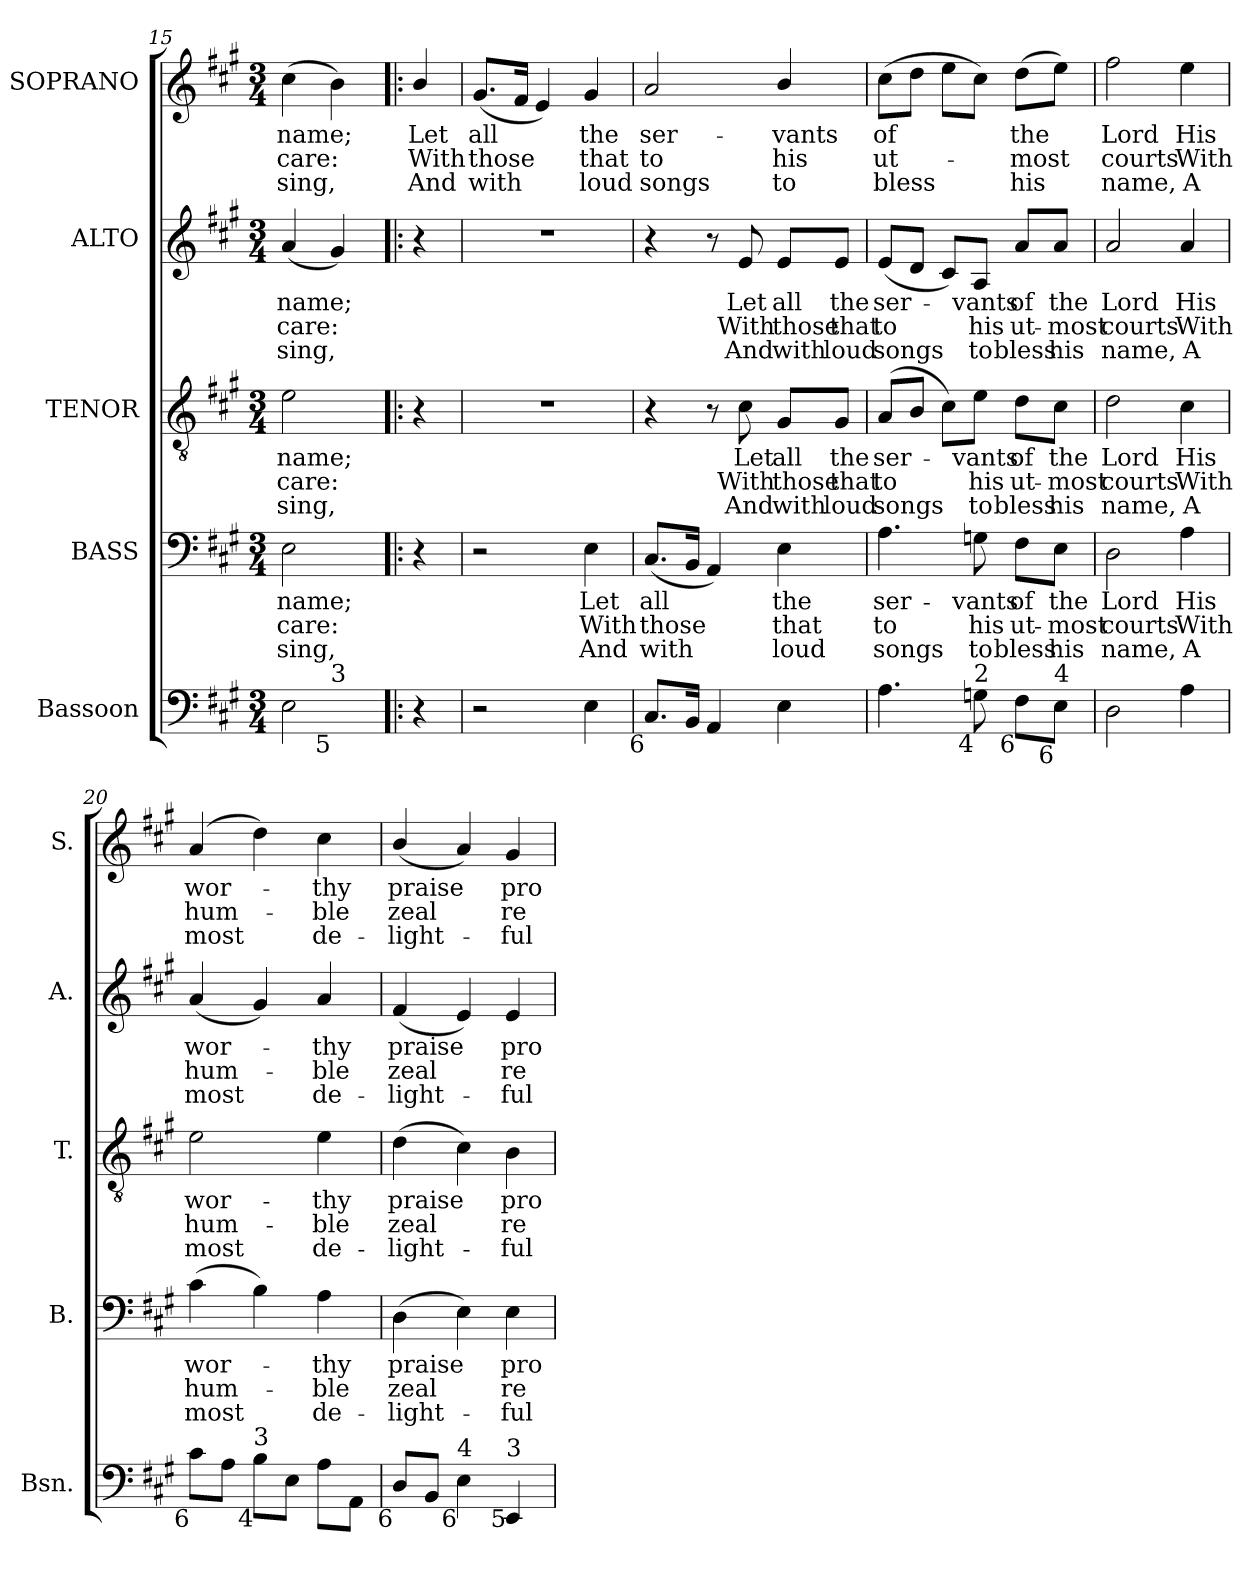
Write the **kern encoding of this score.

**kern	**kern	**text	**text	**text	**kern	**text	**text	**text	**kern	**text	**text	**text	**kern	**text	**text	**text
*part5	*part4	*part4	*part4	*part4	*part3	*part3	*part3	*part3	*part2	*part2	*part2	*part2	*part1	*part1	*part1	*part1
*staff5	*staff4	*staff4	*staff4	*staff4	*staff3	*staff3	*staff3	*staff3	*staff2	*staff2	*staff2	*staff2	*staff1	*staff1	*staff1	*staff1
*I"Bassoon	*I"BASS	*	*	*	*I"TENOR	*	*	*	*I"ALTO	*	*	*	*I"SOPRANO	*	*	*
*I'Bsn.	*I'B.	*	*	*	*I'T.	*	*	*	*I'A.	*	*	*	*I'S.	*	*	*
*clefF4	*clefF4	*	*	*	*clefGv2	*	*	*	*clefG2	*	*	*	*clefG2	*	*	*
*	*	*	*	*	*ITrd7c12	*	*	*	*	*	*	*	*	*	*	*
*k[f#c#g#]	*k[f#c#g#]	*	*	*	*k[f#c#g#]	*	*	*	*k[f#c#g#]	*	*	*	*k[f#c#g#]	*	*	*
*A:	*A:	*	*	*	*A:	*	*	*	*A:	*	*	*	*A:	*	*	*
*M3/4	*M3/4	*	*	*	*M3/4	*	*	*	*M3/4	*	*	*	*M3/4	*	*	*
=15	=15	=15	=15	=15	=15	=15	=15	=15	=15	=15	=15	=15	=15	=15	=15	=15
!	!	!LO:LY:b:color=#000000	!LO:LY:b:color=#000000	!LO:LY:b:color=#000000	!	!	!	!	!	!	!	!	!	!	!	!
!	!	!	!	!	!	!LO:LY:b:color=#000000	!LO:LY:b:color=#000000	!LO:LY:b:color=#000000	!	!	!	!	!	!	!	!
!	!	!	!	!	!	!	!	!	!	!LO:LY:b:color=#000000	!LO:LY:b:color=#000000	!LO:LY:b:color=#000000	!	!	!	!
!LO:TX:b:rj:t=6	!	!	!	!	!	!	!	!	!	!	!	!	!	!	!	!
!LO:TX:t=4	!	!	!	!	!	!	!	!	!	!	!	!	!	!	!	!
!	!	!	!	!	!	!	!	!	!	!	!	!	!	!LO:LY:b:color=#000000	!LO:LY:b:color=#000000	!LO:LY:b:color=#000000
*^	*	*	*	*	*	*	*	*	*	*	*	*	*	*	*	*
2Ei\	4ryy	2Ei\	name;	care:	sing,	2Ei\	name;	care:	sing,	(4ai/	name;	care:	sing,	(4cc#i\	name;	care:	sing,
!	!LO:TX:b:rj:t=5	!	!	!	!	!	!	!	!	!	!	!	!	!	!	!	!
!	!LO:TX:t=3	!	!	!	!	!	!	!	!	!	!	!	!	!	!	!	!
.	4ryy	.	.	.	.	.	.	.	.	4g#i/)	.	.	.	4bi\)	.	.	.
*v	*v	*	*	*	*	*	*	*	*	*	*	*	*	*	*	*	*
!!LO:PB:g=z
=15!|:	=15!|:	=15!|:	=15!|:	=15!|:	=15!|:	=15!|:	=15!|:	=15!|:	=15!|:	=15!|:	=15!|:	=15!|:	=15!|:	=15!|:	=15!|:	=15!|:
*^	*	*	*	*	*	*	*	*	*	*	*	*	*	*	*	*
!	!	!	!	!	!	!	!	!	!	!	!	!	!	!	!LO:LY:b:color=#000000	!LO:LY:b:color=#000000	!LO:LY:b:color=#000000
*v	*v	*	*	*	*	*	*	*	*	*	*	*	*	*	*	*	*
4r	4r	.	.	.	4r	.	.	.	4r	.	.	.	4bi/	Let	With	And
=16	=16	=16	=16	=16	=16	=16	=16	=16	=16	=16	=16	=16	=16	=16	=16	=16
!	!	!	!	!	!LO:N:vis=1	!	!	!	!LO:N:vis=1	!	!	!	!	!	!	!
!	!	!	!	!	!	!	!	!	!	!	!	!	!	!LO:LY:b:color=#000000	!LO:LY:b:color=#000000	!LO:LY:b:color=#000000
2r	2r	.	.	.	2.r	.	.	.	2.r	.	.	.	(8.g#i/L	all	those	with
.	.	.	.	.	.	.	.	.	.	.	.	.	16f#i/Jk	.	.	.
.	.	.	.	.	.	.	.	.	.	.	.	.	4ei/)	.	.	.
!	!	!LO:LY:b:color=#000000	!LO:LY:b:color=#000000	!LO:LY:b:color=#000000	!	!	!	!	!	!	!	!	!	!	!	!
!	!	!	!	!	!	!	!	!	!	!	!	!	!	!LO:LY:b:color=#000000	!LO:LY:b:color=#000000	!LO:LY:b:color=#000000
4Ei\	4Ei\	Let	With	And	.	.	.	.	.	.	.	.	4g#i/	the	that	loud
=17	=17	=17	=17	=17	=17	=17	=17	=17	=17	=17	=17	=17	=17	=17	=17	=17
!	!	!LO:LY:b:color=#000000	!LO:LY:b:color=#000000	!LO:LY:b:color=#000000	!	!	!	!	!	!	!	!	!	!	!	!
!LO:TX:b:rj:t=6	!	!	!	!	!	!	!	!	!	!	!	!	!	!	!	!
!	!	!	!	!	!	!	!	!	!	!	!	!	!	!LO:LY:b:color=#000000	!LO:LY:b:color=#000000	!LO:LY:b:color=#000000
8.C#i/L	(8.C#i/L	all	those	with	4r	.	.	.	4r	.	.	.	2ai/	ser-	to	songs
16BBi/Jk	16BBi/Jk	.	.	.	.	.	.	.	.	.	.	.	.	.	.	.
4AAi/	4AAi/)	.	.	.	8r	.	.	.	8r	.	.	.	.	.	.	.
!	!	!	!	!	!	!LO:LY:b:color=#000000	!LO:LY:b:color=#000000	!LO:LY:b:color=#000000	!	!	!	!	!	!	!	!
!	!	!	!	!	!	!	!	!	!	!LO:LY:b:color=#000000	!LO:LY:b:color=#000000	!LO:LY:b:color=#000000	!	!	!	!
.	.	.	.	.	8C#i\	Let	With	And	8ei/	Let	With	And	.	.	.	.
!	!	!LO:LY:b:color=#000000	!LO:LY:b:color=#000000	!LO:LY:b:color=#000000	!	!	!	!	!	!	!	!	!	!	!	!
!	!	!	!	!	!	!LO:LY:b:color=#000000	!LO:LY:b:color=#000000	!LO:LY:b:color=#000000	!	!	!	!	!	!	!	!
!	!	!	!	!	!	!	!	!	!	!LO:LY:b:color=#000000	!LO:LY:b:color=#000000	!LO:LY:b:color=#000000	!	!	!	!
!	!	!	!	!	!	!	!	!	!	!	!	!	!	!LO:LY:b:color=#000000	!LO:LY:b:color=#000000	!LO:LY:b:color=#000000
4Ei\	4Ei\	the	that	loud	8GG#i/L	all	those	with	8ei/L	all	those	with	4bi/	-vants	his	to
!	!	!	!	!	!	!LO:LY:b:color=#000000	!LO:LY:b:color=#000000	!LO:LY:b:color=#000000	!	!	!	!	!	!	!	!
!	!	!	!	!	!	!	!	!	!	!LO:LY:b:color=#000000	!LO:LY:b:color=#000000	!LO:LY:b:color=#000000	!	!	!	!
.	.	.	.	.	8GG#i/J	the	that	loud	8ei/J	the	that	loud	.	.	.	.
=18	=18	=18	=18	=18	=18	=18	=18	=18	=18	=18	=18	=18	=18	=18	=18	=18
!	!	!LO:LY:b:color=#000000	!LO:LY:b:color=#000000	!LO:LY:b:color=#000000	!	!	!	!	!	!	!	!	!	!	!	!
!	!	!	!	!	!	!LO:LY:b:color=#000000	!LO:LY:b:color=#000000	!LO:LY:b:color=#000000	!	!	!	!	!	!	!	!
!	!	!	!	!	!	!	!	!	!	!LO:LY:b:color=#000000	!LO:LY:b:color=#000000	!LO:LY:b:color=#000000	!	!	!	!
!	!	!	!	!	!	!	!	!	!	!	!	!	!	!LO:LY:b:color=#000000	!LO:LY:b:color=#000000	!LO:LY:b:color=#000000
4.Ai\	4.Ai\	ser-	to	songs	(8AAi/L	ser-	to	songs	(8ei/L	ser-	to	songs	(8cc#i\L	of	ut-	bless
.	.	.	.	.	8BBi/J	.	.	.	8di/J	.	.	.	8ddi\J	.	.	.
.	.	.	.	.	8C#i\L)	.	.	.	8c#i/L)	.	.	.	8eei\L	.	.	.
!	!	!LO:LY:b:color=#000000	!LO:LY:b:color=#000000	!LO:LY:b:color=#000000	!	!	!	!	!	!	!	!	!	!	!	!
!	!	!	!	!	!	!LO:LY:b:color=#000000	!LO:LY:b:color=#000000	!LO:LY:b:color=#000000	!	!	!	!	!	!	!	!
!LO:TX:b:rj:t=4	!	!	!	!	!	!	!	!	!	!	!	!	!	!	!	!
!LO:TX:t=2	!	!	!	!	!	!	!	!	!	!	!	!	!	!	!	!
!	!	!	!	!	!	!	!	!	!	!LO:LY:b:color=#000000	!LO:LY:b:color=#000000	!LO:LY:b:color=#000000	!	!	!	!
8Gni\	8Gni\	-vants	his	to	8Ei\J	-vants	his	to	8Ai/J	-vants	his	to	8cc#i\J)	.	.	.
!	!	!LO:LY:b:color=#000000	!LO:LY:b:color=#000000	!LO:LY:b:color=#000000	!	!	!	!	!	!	!	!	!	!	!	!
!	!	!	!	!	!	!LO:LY:b:color=#000000	!LO:LY:b:color=#000000	!LO:LY:b:color=#000000	!	!	!	!	!	!	!	!
!	!	!	!	!	!	!	!	!	!	!LO:LY:b:color=#000000	!LO:LY:b:color=#000000	!LO:LY:b:color=#000000	!	!	!	!
!LO:TX:b:rj:t=6	!	!	!	!	!	!	!	!	!	!	!	!	!	!	!	!
!	!	!	!	!	!	!	!	!	!	!	!	!	!	!LO:LY:b:color=#000000	!LO:LY:b:color=#000000	!LO:LY:b:color=#000000
8F#i\L	8F#i\L	of	ut-	bless	8Di\L	of	ut-	bless	8ai/L	of	ut-	bless	(8ddi\L	the	-most	his
!	!	!LO:LY:b:color=#000000	!LO:LY:b:color=#000000	!LO:LY:b:color=#000000	!	!	!	!	!	!	!	!	!	!	!	!
!	!	!	!	!	!	!LO:LY:b:color=#000000	!LO:LY:b:color=#000000	!LO:LY:b:color=#000000	!	!	!	!	!	!	!	!
!LO:TX:b:rj:t=6	!	!	!	!	!	!	!	!	!	!	!	!	!	!	!	!
!LO:TX:t=4	!	!	!	!	!	!	!	!	!	!	!	!	!	!	!	!
!	!	!	!	!	!	!	!	!	!	!LO:LY:b:color=#000000	!LO:LY:b:color=#000000	!LO:LY:b:color=#000000	!	!	!	!
8Ei\J	8Ei\J	the	-most	his	8C#i\J	the	-most	his	8ai/J	the	-most	his	8eei\J)	.	.	.
=19	=19	=19	=19	=19	=19	=19	=19	=19	=19	=19	=19	=19	=19	=19	=19	=19
!	!	!LO:LY:b:color=#000000	!LO:LY:b:color=#000000	!LO:LY:b:color=#000000	!	!	!	!	!	!	!	!	!	!	!	!
!	!	!	!	!	!	!LO:LY:b:color=#000000	!LO:LY:b:color=#000000	!LO:LY:b:color=#000000	!	!	!	!	!	!	!	!
!	!	!	!	!	!	!	!	!	!	!LO:LY:b:color=#000000	!LO:LY:b:color=#000000	!LO:LY:b:color=#000000	!	!	!	!
!	!	!	!	!	!	!	!	!	!	!	!	!	!	!LO:LY:b:color=#000000	!LO:LY:b:color=#000000	!LO:LY:b:color=#000000
2Di\	2Di\	Lord	courts	name,	2Di\	Lord	courts	name,	2ai/	Lord	courts	name,	2ff#i\	Lord	courts	name,
!	!	!LO:LY:b:color=#000000	!LO:LY:b:color=#000000	!LO:LY:b:color=#000000	!	!	!	!	!	!	!	!	!	!	!	!
!	!	!	!	!	!	!LO:LY:b:color=#000000	!LO:LY:b:color=#000000	!LO:LY:b:color=#000000	!	!	!	!	!	!	!	!
!	!	!	!	!	!	!	!	!	!	!LO:LY:b:color=#000000	!LO:LY:b:color=#000000	!LO:LY:b:color=#000000	!	!	!	!
!	!	!	!	!	!	!	!	!	!	!	!	!	!	!LO:LY:b:color=#000000	!LO:LY:b:color=#000000	!LO:LY:b:color=#000000
4Ai\	4Ai\	His	With	A	4C#i\	His	With	A	4ai/	His	With	A	4eei\	His	With	A
!!LO:LB:g=z
=20	=20	=20	=20	=20	=20	=20	=20	=20	=20	=20	=20	=20	=20	=20	=20	=20
!	!	!LO:LY:b:color=#000000	!LO:LY:b:color=#000000	!LO:LY:b:color=#000000	!	!	!	!	!	!	!	!	!	!	!	!
!	!	!	!	!	!	!LO:LY:b:color=#000000	!LO:LY:b:color=#000000	!LO:LY:b:color=#000000	!	!	!	!	!	!	!	!
!	!	!	!	!	!	!	!	!	!	!LO:LY:b:color=#000000	!LO:LY:b:color=#000000	!LO:LY:b:color=#000000	!	!	!	!
!LO:TX:b:rj:t=6	!	!	!	!	!	!	!	!	!	!	!	!	!	!	!	!
!	!	!	!	!	!	!	!	!	!	!	!	!	!	!LO:LY:b:color=#000000	!LO:LY:b:color=#000000	!LO:LY:b:color=#000000
8c#i\L	(4c#i\	wor-	hum-	most	2Ei\	wor-	hum-	most	(4ai/	wor-	hum-	most	(4ai/	wor-	hum-	most
8Ai\J	.	.	.	.	.	.	.	.	.	.	.	.	.	.	.	.
!LO:TX:b:rj:t=4	!	!	!	!	!	!	!	!	!	!	!	!	!	!	!	!
!LO:TX:t=3	!	!	!	!	!	!	!	!	!	!	!	!	!	!	!	!
8Bi\L	4Bi\)	.	.	.	.	.	.	.	4g#i/)	.	.	.	4ddi\)	.	.	.
8Ei\J	.	.	.	.	.	.	.	.	.	.	.	.	.	.	.	.
!	!	!LO:LY:b:color=#000000	!LO:LY:b:color=#000000	!LO:LY:b:color=#000000	!	!	!	!	!	!	!	!	!	!	!	!
!	!	!	!	!	!	!LO:LY:b:color=#000000	!LO:LY:b:color=#000000	!LO:LY:b:color=#000000	!	!	!	!	!	!	!	!
!	!	!	!	!	!	!	!	!	!	!LO:LY:b:color=#000000	!LO:LY:b:color=#000000	!LO:LY:b:color=#000000	!	!	!	!
!	!	!	!	!	!	!	!	!	!	!	!	!	!	!LO:LY:b:color=#000000	!LO:LY:b:color=#000000	!LO:LY:b:color=#000000
8Ai\L	4Ai\	-thy	-ble	de-	4Ei\	-thy	-ble	de-	4ai/	-thy	-ble	de-	4cc#i\	-thy	-ble	de-
8AAi\J	.	.	.	.	.	.	.	.	.	.	.	.	.	.	.	.
=21	=21	=21	=21	=21	=21	=21	=21	=21	=21	=21	=21	=21	=21	=21	=21	=21
!	!	!LO:LY:b:color=#000000	!LO:LY:b:color=#000000	!LO:LY:b:color=#000000	!	!	!	!	!	!	!	!	!	!	!	!
!	!	!	!	!	!	!LO:LY:b:color=#000000	!LO:LY:b:color=#000000	!LO:LY:b:color=#000000	!	!	!	!	!	!	!	!
!	!	!	!	!	!	!	!	!	!	!LO:LY:b:color=#000000	!LO:LY:b:color=#000000	!LO:LY:b:color=#000000	!	!	!	!
!LO:TX:b:rj:t=6	!	!	!	!	!	!	!	!	!	!	!	!	!	!	!	!
!	!	!	!	!	!	!	!	!	!	!	!	!	!	!LO:LY:b:color=#000000	!LO:LY:b:color=#000000	!LO:LY:b:color=#000000
8Di/L	(4Di\	praise	zeal	-light-	(4Di\	praise	zeal	-light-	(4f#i/	praise	zeal	-light-	(4bi/	praise	zeal	-light-
8BBi/J	.	.	.	.	.	.	.	.	.	.	.	.	.	.	.	.
!LO:TX:b:rj:t=6	!	!	!	!	!	!	!	!	!	!	!	!	!	!	!	!
!LO:TX:t=4	!	!	!	!	!	!	!	!	!	!	!	!	!	!	!	!
4Ei\	4Ei\)	.	.	.	4C#i\)	.	.	.	4ei/)	.	.	.	4ai/)	.	.	.
!	!	!LO:LY:b:color=#000000	!LO:LY:b:color=#000000	!LO:LY:b:color=#000000	!	!	!	!	!	!	!	!	!	!	!	!
!	!	!	!	!	!	!LO:LY:b:color=#000000	!LO:LY:b:color=#000000	!LO:LY:b:color=#000000	!	!	!	!	!	!	!	!
!	!	!	!	!	!	!	!	!	!	!LO:LY:b:color=#000000	!LO:LY:b:color=#000000	!LO:LY:b:color=#000000	!	!	!	!
!LO:TX:b:rj:t=5	!	!	!	!	!	!	!	!	!	!	!	!	!	!	!	!
!LO:TX:t=3	!	!	!	!	!	!	!	!	!	!	!	!	!	!	!	!
!	!	!	!	!	!	!	!	!	!	!	!	!	!	!LO:LY:b:color=#000000	!LO:LY:b:color=#000000	!LO:LY:b:color=#000000
4EEi/	4Ei\	pro-	re-	-ful	4BBi\	pro-	re-	-ful	4ei/	pro-	re-	-ful	4g#i/	pro-	re-	-ful
=	=	=	=	=	=	=	=	=	=	=	=	=	=	=	=	=
*-	*-	*-	*-	*-	*-	*-	*-	*-	*-	*-	*-	*-	*-	*-	*-	*-
